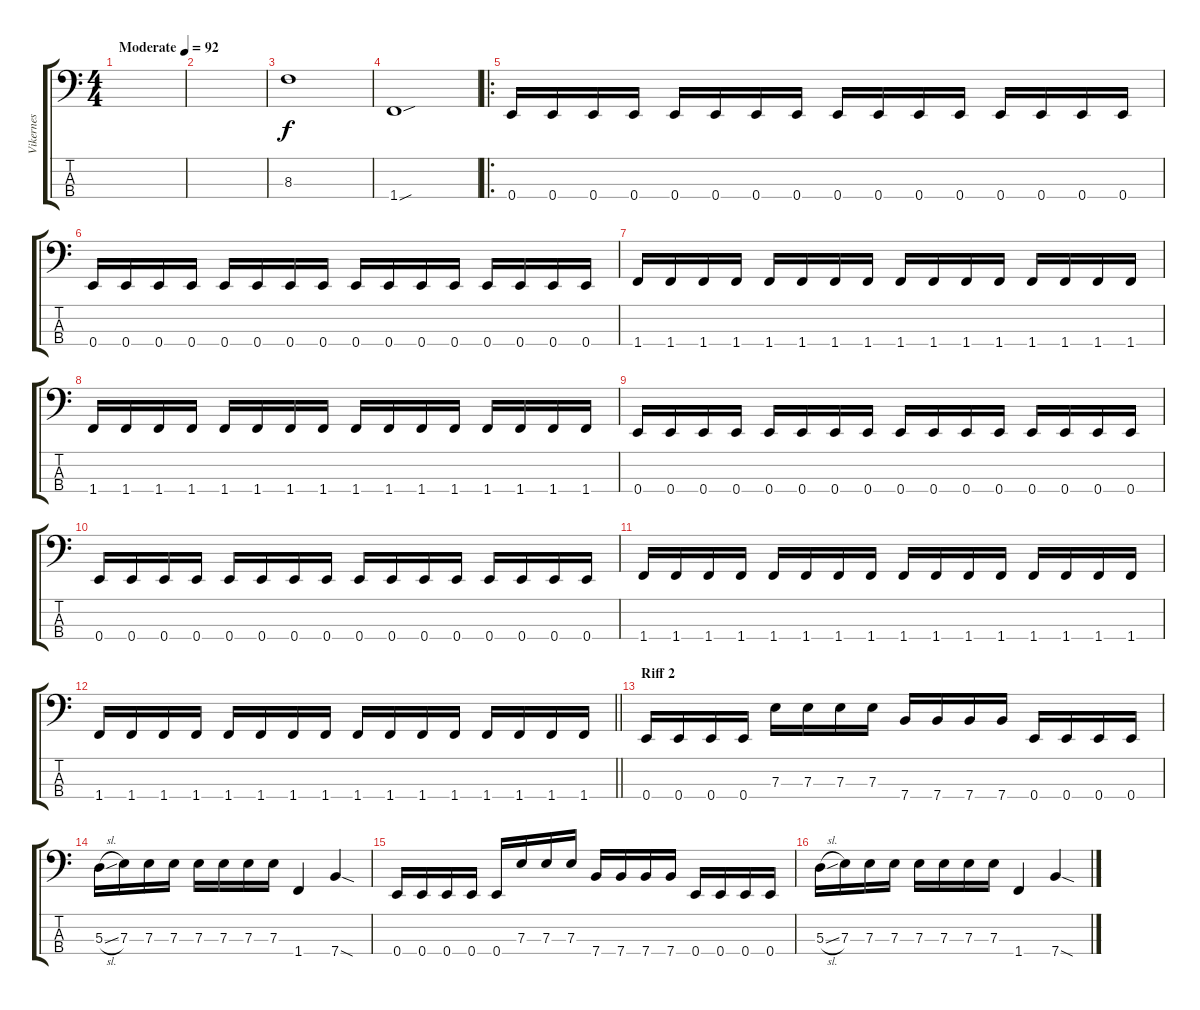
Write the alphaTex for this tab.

\track ("Vikernes" "Vikernes") {instrument electricbasspick}
\staff {score tabs}
\tuning (G2 D2 A1 E1) {hide}
\ts (4 4)
\tempo (92 "Moderate")
\clef f4
\ks c
|
|
8.3.1 |
1.4{sou}.1 |
\ro
0.4.16 0.4.16 0.4.16 0.4.16 0.4.16 0.4.16 0.4.16 0.4.16 0.4.16 0.4.16 0.4.16 0.4.16 0.4.16 0.4.16 0.4.16 0.4.16 |
0.4.16 0.4.16 0.4.16 0.4.16 0.4.16 0.4.16 0.4.16 0.4.16 0.4.16 0.4.16 0.4.16 0.4.16 0.4.16 0.4.16 0.4.16 0.4.16 |
1.4.16 1.4.16 1.4.16 1.4.16 1.4.16 1.4.16 1.4.16 1.4.16 1.4.16 1.4.16 1.4.16 1.4.16 1.4.16 1.4.16 1.4.16 1.4.16 |
1.4.16 1.4.16 1.4.16 1.4.16 1.4.16 1.4.16 1.4.16 1.4.16 1.4.16 1.4.16 1.4.16 1.4.16 1.4.16 1.4.16 1.4.16 1.4.16 |
0.4.16 0.4.16 0.4.16 0.4.16 0.4.16 0.4.16 0.4.16 0.4.16 0.4.16 0.4.16 0.4.16 0.4.16 0.4.16 0.4.16 0.4.16 0.4.16 |
0.4.16 0.4.16 0.4.16 0.4.16 0.4.16 0.4.16 0.4.16 0.4.16 0.4.16 0.4.16 0.4.16 0.4.16 0.4.16 0.4.16 0.4.16 0.4.16 |
1.4.16 1.4.16 1.4.16 1.4.16 1.4.16 1.4.16 1.4.16 1.4.16 1.4.16 1.4.16 1.4.16 1.4.16 1.4.16 1.4.16 1.4.16 1.4.16 |
\barLineRight lightlight
1.4.16 1.4.16 1.4.16 1.4.16 1.4.16 1.4.16 1.4.16 1.4.16 1.4.16 1.4.16 1.4.16 1.4.16 1.4.16 1.4.16 1.4.16 1.4.16 |
\section ("" "Riff 2")
0.4.16 0.4.16 0.4.16 0.4.16 7.3.16 7.3.16 7.3.16 7.3.16 7.4.16 7.4.16 7.4.16 7.4.16 0.4.16 0.4.16 0.4.16 0.4.16 |
5.3{sl}.16 7.3.16 7.3.16 7.3.16 7.3.16 7.3.16 7.3.16 7.3.16 1.4.4 7.4{sod}.4 |
0.4.16 0.4.16 0.4.16 0.4.16 0.4.16 7.3.16 7.3.16 7.3.16 7.4.16 7.4.16 7.4.16 7.4.16 0.4.16 0.4.16 0.4.16 0.4.16 |
5.3{sl}.16 7.3.16 7.3.16 7.3.16 7.3.16 7.3.16 7.3.16 7.3.16 1.4.4 7.4{sod}.4
